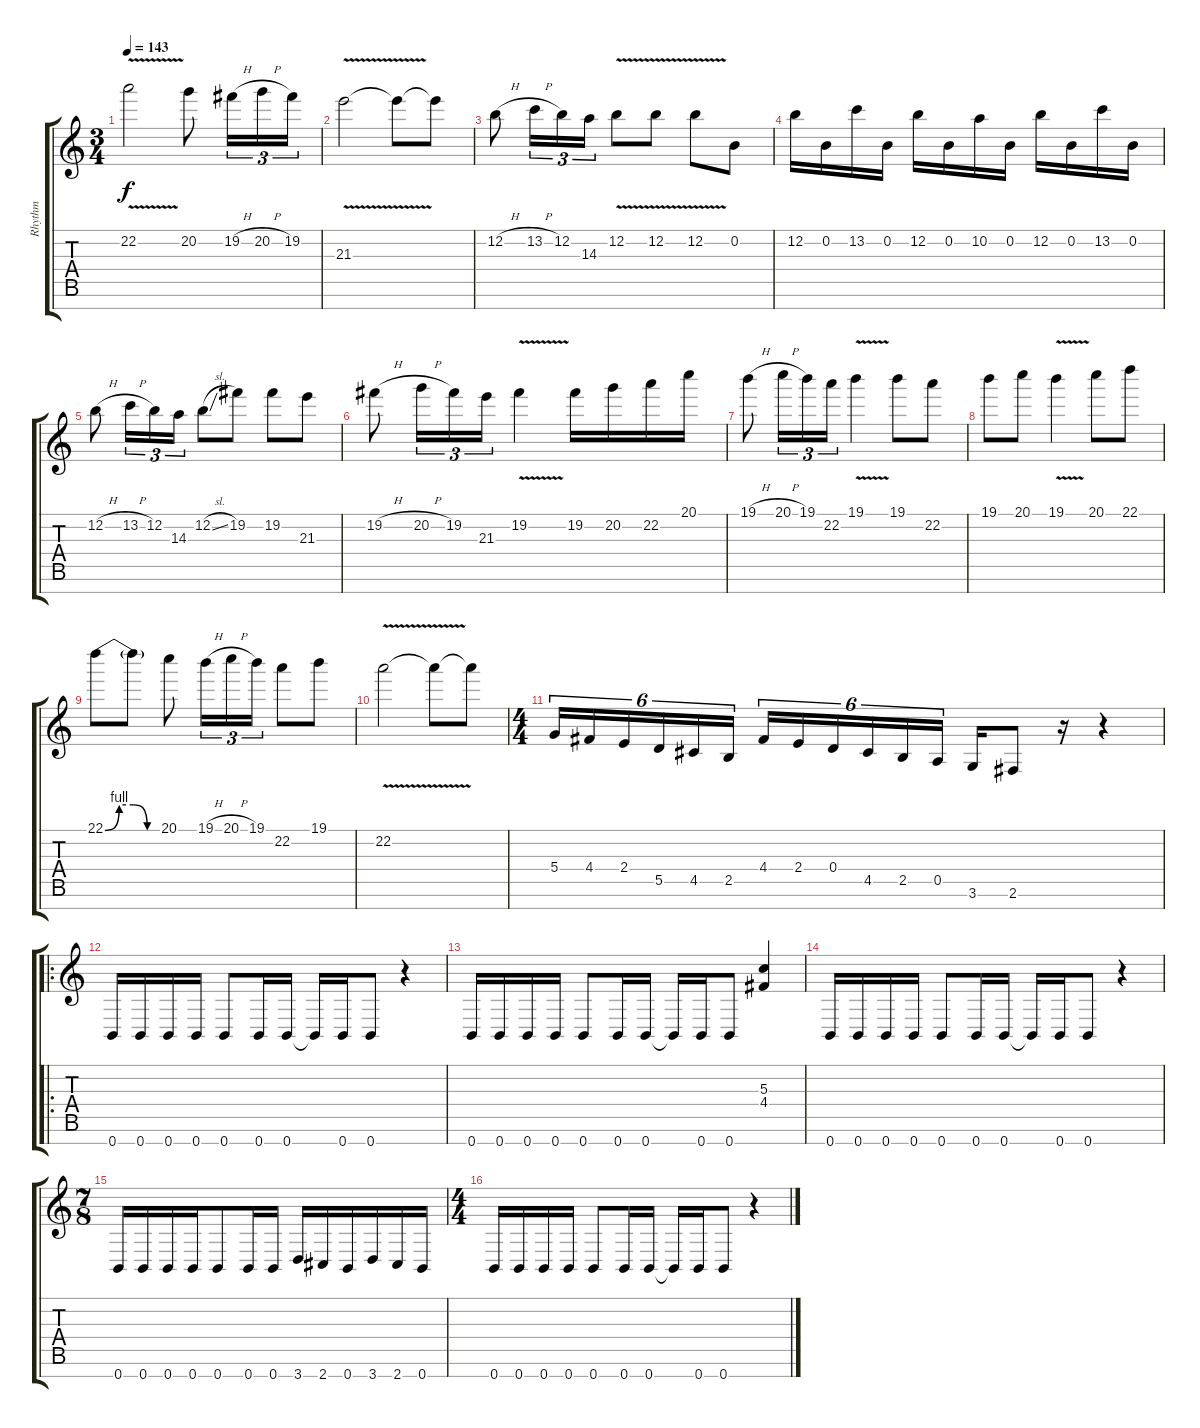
\track ("Rhythm" "Rhythm") {instrument distortionguitar}
\staff {score tabs}
\tuning (E4 B3 G3 D3 A2 E2 B1) {hide}
\ts (3 4)
\tempo 143
\clef g2
\ks c
22.2{v}.2{dy f} 20.2.8 19.2{h}.16{tu (3 2)} 20.2{h}.16{tu (3 2)} 19.2.16{tu (3 2)} |
21.3{v}.2 21.3{t}.8 21.3{t}.8 |
12.2{h}.8 13.2{h}.16{tu (3 2)} 12.2.16{tu (3 2)} 14.3.16{tu (3 2)} 12.2{v}.8 12.2{v}.8 12.2{v}.8 0.2.8 |
12.2.16 0.2.16 13.2.16 0.2.16 12.2.16 0.2.16 10.2.16 0.2.16 12.2.16 0.2.16 13.2.16 0.2.16 |
12.2{h}.8 13.2{h}.16{tu (3 2)} 12.2.16{tu (3 2)} 14.3.16{tu (3 2)} 12.2{sl}.8 19.2.8 19.2.8 21.3.8 |
19.2{h}.8 20.2{h}.16{tu (3 2)} 19.2.16{tu (3 2)} 21.3.16{tu (3 2)} 19.2{v}.4 19.2.16 20.2.16 22.2.16 20.1.16 |
19.1{h}.8 20.1{h}.16{tu (3 2)} 19.1.16{tu (3 2)} 22.2.16{tu (3 2)} 19.1{v}.4 19.1.8 22.2.8 |
19.1.8 20.1.8 19.1{v}.4 20.1.8 22.1.8 |
22.1{be (custom 0 0 15 4 30 4 45 0 60 0)}.8 22.1{t}.8 20.1.8 19.1{h}.16{tu (3 2)} 20.1{h}.16{tu (3 2)} 19.1.16{tu (3 2)} 22.2.8 19.1.8 |
22.2{v}.2 22.2{t}.8 22.2{t}.8 |
\ts (4 4)
5.4.16{tu (6 4)} 4.4.16{tu (6 4)} 2.4.16{tu (6 4)} 5.5.16{tu (6 4)} 4.5.16{tu (6 4)} 2.5.16{tu (6 4)} 4.4.16{tu (6 4)} 2.4.16{tu (6 4)} 0.4.16{tu (6 4)} 4.5.16{tu (6 4)} 2.5.16{tu (6 4)} 0.5.16{tu (6 4)} 3.6.16 2.6.8 r.16 r.4 |
\ro
0.7.16 0.7.16 0.7.16 0.7.16 0.7.8 0.7.16 0.7.16 0.7{t}.16 0.7.16 0.7.8 r.4 |
0.7.16 0.7.16 0.7.16 0.7.16 0.7.8 0.7.16 0.7.16 0.7{t}.16 0.7.16 0.7.8 (5.3 4.4).4 |
0.7.16 0.7.16 0.7.16 0.7.16 0.7.8 0.7.16 0.7.16 0.7{t}.16 0.7.16 0.7.8 r.4 |
\ts (7 8)
0.7.16 0.7.16 0.7.16 0.7.16 0.7.8 0.7.16 0.7.16 3.7.16 2.7.16 0.7.16 3.7.16 2.7.16 0.7.16 |
\ts (4 4)
0.7.16 0.7.16 0.7.16 0.7.16 0.7.8 0.7.16 0.7.16 0.7{t}.16 0.7.16 0.7.8 r.4
